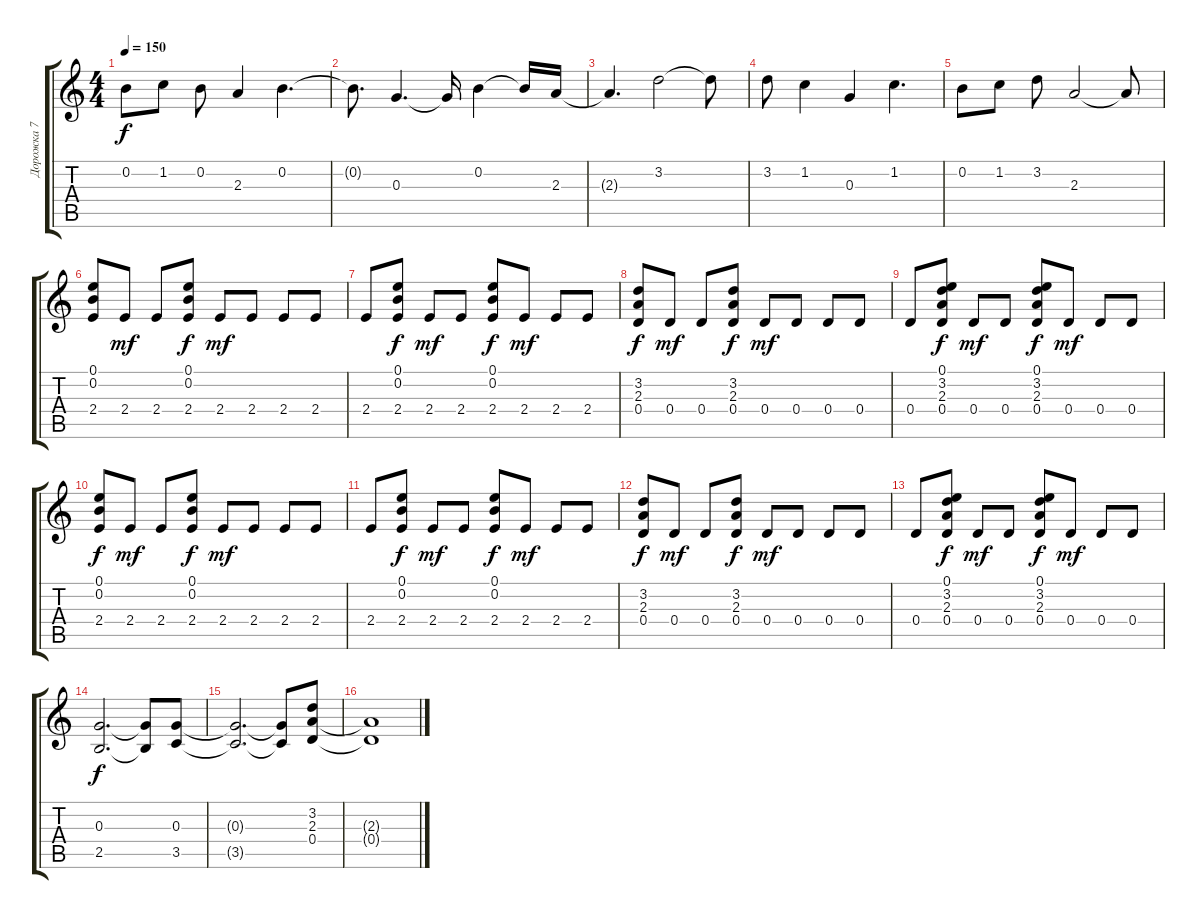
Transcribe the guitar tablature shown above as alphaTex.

\track ("Дорожка 7" "Дорожка 7") {instrument distortionguitar}
\staff {score tabs}
\tuning (E4 B3 G3 D3 A2 E2) {hide}
\ts (4 4)
\tempo 150
\clef g2
\ks c
0.2.8{dy f} 1.2.8 0.2.8 2.3.4 0.2.4{d} |
0.2{t}.8{d} 0.3.4{d} 0.3{t}.16 0.2.4 0.2{t}.16 2.3.16 |
2.3{t}.4{d} 3.2.2 3.2{t}.8 |
3.2.8 1.2.4 0.3.4 1.2.4{d} |
0.2.8 1.2.8 3.2.8 2.3.2 2.3{t}.8 |
(0.1 0.2 2.4).8 2.4.8{dy mf} 2.4.8 (0.1 0.2 2.4).8{dy f} 2.4.8{dy mf} 2.4.8 2.4.8 2.4.8 |
2.4.8 (0.1 0.2 2.4).8{dy f} 2.4.8{dy mf} 2.4.8 (0.1 0.2 2.4).8{dy f} 2.4.8{dy mf} 2.4.8 2.4.8 |
(3.2 2.3 0.4).8{dy f} 0.4.8{dy mf} 0.4.8 (3.2 2.3 0.4).8{dy f} 0.4.8{dy mf} 0.4.8 0.4.8 0.4.8 |
0.4.8 (0.1 3.2 2.3 0.4).8{dy f} 0.4.8{dy mf} 0.4.8 (0.1 3.2 2.3 0.4).8{dy f} 0.4.8{dy mf} 0.4.8 0.4.8 |
(0.1 0.2 2.4).8{dy f} 2.4.8{dy mf} 2.4.8 (0.1 0.2 2.4).8{dy f} 2.4.8{dy mf} 2.4.8 2.4.8 2.4.8 |
2.4.8 (0.1 0.2 2.4).8{dy f} 2.4.8{dy mf} 2.4.8 (0.1 0.2 2.4).8{dy f} 2.4.8{dy mf} 2.4.8 2.4.8 |
(3.2 2.3 0.4).8{dy f} 0.4.8{dy mf} 0.4.8 (3.2 2.3 0.4).8{dy f} 0.4.8{dy mf} 0.4.8 0.4.8 0.4.8 |
0.4.8 (0.1 3.2 2.3 0.4).8{dy f} 0.4.8{dy mf} 0.4.8 (0.1 3.2 2.3 0.4).8{dy f} 0.4.8{dy mf} 0.4.8 0.4.8 |
(0.3 2.5).2{d dy f} (0.3{t} 2.5{t}).8 (0.3 3.5).8 |
(0.3{t} 3.5{t}).2{d} (0.3{t} 3.5{t}).8 (3.2 2.3 0.4).8 |
(2.3{t} 0.4{t}).1
